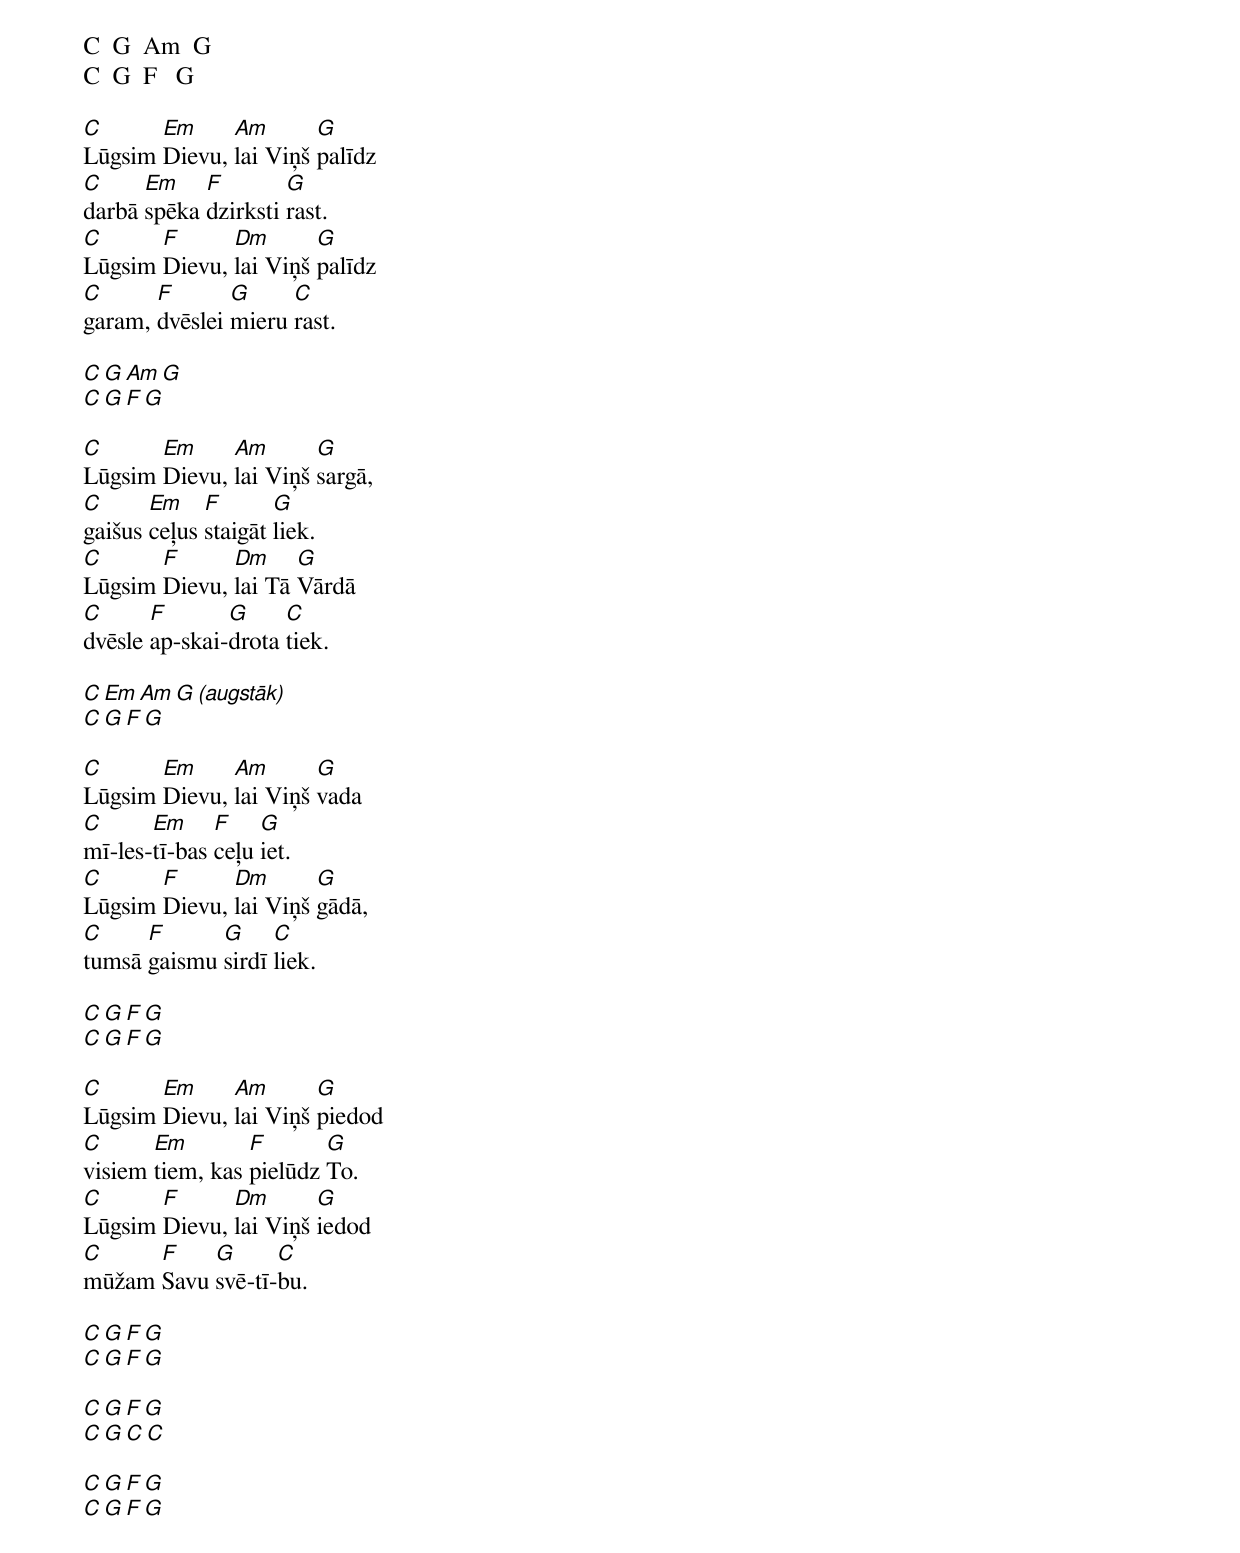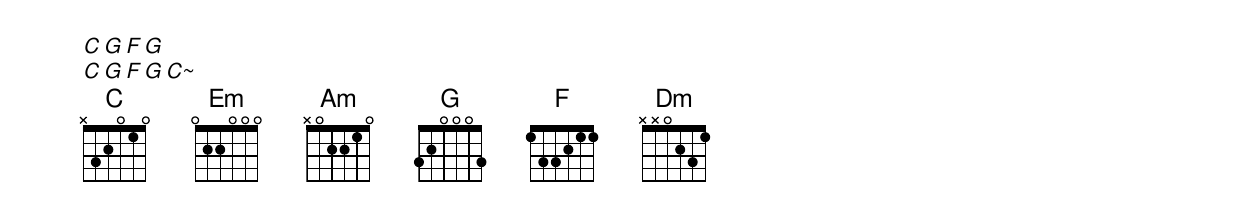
C  G  Am  G
C  G  F   G

C      Em     Am       G
Lūgsim Dievu, lai Viņš palīdz
C     Em    F        G
darbā spēka dzirksti rast.
C      F      Dm       G
Lūgsim Dievu, lai Viņš palīdz
C      F       G     C
garam, dvēslei mieru rast.

C  G  Am  G
C  G  F   G

C      Em     Am       G
Lūgsim Dievu, lai Viņš sargā,
C      Em    F       G
gaišus ceļus staigāt liek.
C      F      Dm     G
Lūgsim Dievu, lai Tā Vārdā
C      F       G     C
dvēsle ap-skai-drota tiek.

C  Em  Am  G  (augstāk)
C  G   F   G

C      Em     Am       G
Lūgsim Dievu, lai Viņš vada
C      Em     F    G
mī-les-tī-bas ceļu iet.
C      F      Dm       G
Lūgsim Dievu, lai Viņš gādā,
C     F      G     C
tumsā gaismu sirdī liek.

C  G  F  G
C  G  F  G

C      Em     Am       G
Lūgsim Dievu, lai Viņš piedod
C      Em        F       G
visiem tiem, kas pielūdz To.
C      F      Dm       G
Lūgsim Dievu, lai Viņš iedod
C     F    G      C
mūžam Savu svē-tī-bu.

C  G  F  G
C  G  F  G

C  G  F  G
C  G  C  C

C  G  F  G
C  G  F  G

C  G  F  G
C  G  F  G  C~
